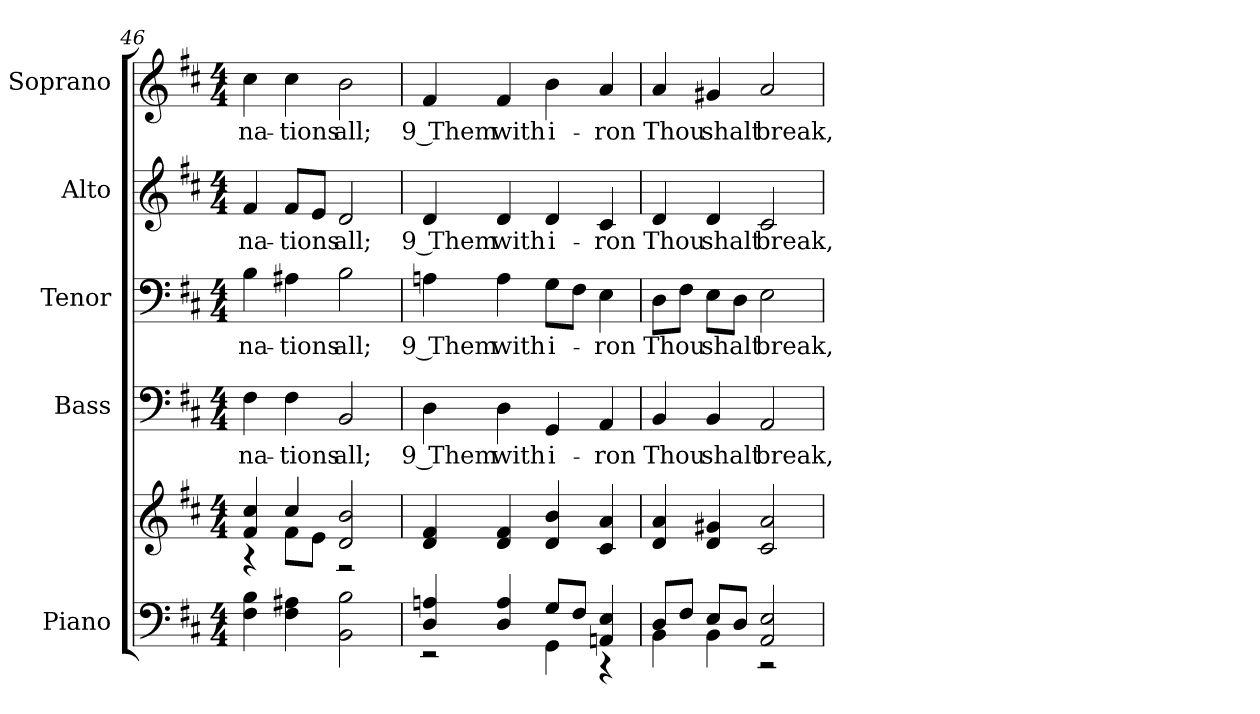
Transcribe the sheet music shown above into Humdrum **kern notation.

**kern	**kern	**kern	**text	**kern	**text	**kern	**text	**kern	**text
*part5	*part5	*part4	*part4	*part3	*part3	*part2	*part2	*part1	*part1
*staff6	*staff5	*staff4	*staff4	*staff3	*staff3	*staff2	*staff2	*staff1	*staff1
*I"Piano	*	*I"Bass	*	*I"Tenor	*	*I"Alto	*	*I"Soprano	*
*I'Pno.	*	*I'B.	*	*	*	*I'A.	*	*I'S.	*
!!LO:PB:g=z
*clefF4	*clefG2	*clefF4	*	*clefF4	*	*clefG2	*	*clefG2	*
*k[f#c#]	*k[f#c#]	*k[f#c#]	*	*k[f#c#]	*	*k[f#c#]	*	*k[f#c#]	*
*D:	*D:	*D:	*	*D:	*	*D:	*	*D:	*
*M4/4	*M4/4	*M4/4	*	*M4/4	*	*M4/4	*	*M4/4	*
=46	=46	=46	=46	=46	=46	=46	=46	=46	=46
*	*^	*	*	*	*	*	*	*	*
!	!	!	!	!LO:LY:b:color=#000000	!	!	!	!	!	!
!	!	!	!	!	!	!LO:LY:b:color=#000000	!	!	!	!
!	!	!	!	!	!	!	!	!LO:LY:b:color=#000000	!	!
!	!	!	!	!	!	!	!	!	!	!LO:LY:b:color=#000000
4F#i\ 4Bi	4f#i/ 4cc#i	4r	4F#i\	na-	4Bi\	na-	4f#i/	na-	4cc#i\	na-
!	!	!	!	!LO:LY:b:color=#000000	!	!	!	!	!	!
!	!	!	!	!	!	!LO:LY:b:color=#000000	!	!	!	!
!	!	!	!	!	!	!	!	!LO:LY:b:color=#000000	!	!
!	!	!	!	!	!	!	!	!	!	!LO:LY:b:color=#000000
4F#i\ 4A#Xi	4cc#i/	8f#i\L	4F#i\	-tions	4A#Xi\	-tions	8f#i/L	-tions	4cc#i\	-tions
.	.	8ei\J	.	.	.	.	8ei/J	.	.	.
!	!	!	!	!LO:LY:b:color=#000000	!	!	!	!	!	!
!	!	!	!	!	!	!LO:LY:b:color=#000000	!	!	!	!
!	!	!	!	!	!	!	!	!LO:LY:b:color=#000000	!	!
!	!	!	!	!	!	!	!	!	!	!LO:LY:b:color=#000000
2BBi\ 2Bi	2di/ 2bi	2r	2BBi/	all;	2Bi\	all;	2di/	all;	2bi\	all;
*	*v	*v	*	*	*	*	*	*	*	*
=47	=47	=47	=47	=47	=47	=47	=47	=47	=47
*^	*	*	*	*	*	*	*	*	*
*	*	*^	*	*	*	*	*	*	*	*
!	!	!	!	!	!LO:LY:b:color=#000000	!	!	!	!	!	!
*	*	*v	*v	*	*	*	*	*	*	*	*
*	*	*^	*	*	*	*	*	*	*	*
!	!	!	!	!	!	!	!LO:LY:b:color=#000000	!	!	!	!
*	*	*v	*v	*	*	*	*	*	*	*	*
*	*	*^	*	*	*	*	*	*	*	*
!	!	!	!	!	!	!	!	!	!LO:LY:b:color=#000000	!	!
*	*	*v	*v	*	*	*	*	*	*	*	*
*	*	*^	*	*	*	*	*	*	*	*
!	!	!	!	!	!	!	!	!	!	!	!LO:LY:b:color=#000000
*	*	*v	*v	*	*	*	*	*	*	*	*
4Di/ 4Ani	2r	4di/ 4f#i	4Di\	9 Them	4Ani\	9 Them	4di/	9 Them	4f#i/	9 Them
!	!	!	!	!LO:LY:b:color=#000000	!	!	!	!	!	!
!	!	!	!	!	!	!LO:LY:b:color=#000000	!	!	!	!
!	!	!	!	!	!	!	!	!LO:LY:b:color=#000000	!	!
!	!	!	!	!	!	!	!	!	!	!LO:LY:b:color=#000000
4Di/ 4Ai	.	4di/ 4f#i	4Di\	with	4Ai\	with	4di/	with	4f#i/	with
!	!	!	!	!LO:LY:b:color=#000000	!	!	!	!	!	!
!	!	!	!	!	!	!LO:LY:b:color=#000000	!	!	!	!
!	!	!	!	!	!	!	!	!LO:LY:b:color=#000000	!	!
!	!	!	!	!	!	!	!	!	!	!LO:LY:b:color=#000000
8Gi/L	4GGi\	4di/ 4bi	4GGi/	i-	8Gi\L	i-	4di/	i-	4bi\	i-
8F#i/J	.	.	.	.	8F#i\J	.	.	.	.	.
!	!	!	!	!LO:LY:b:color=#000000	!	!	!	!	!	!
!	!	!	!	!	!	!LO:LY:b:color=#000000	!	!	!	!
!	!	!	!	!	!	!	!	!LO:LY:b:color=#000000	!	!
!	!	!	!	!	!	!	!	!	!	!LO:LY:b:color=#000000
4AAni/ 4Ei	4r	4c#i/ 4ai	4AAi/	-ron	4Ei\	-ron	4c#i/	-ron	4ai/	-ron
=48	=48	=48	=48	=48	=48	=48	=48	=48	=48	=48
!	!	!	!	!LO:LY:b:color=#000000	!	!	!	!	!	!
!	!	!	!	!	!	!LO:LY:b:color=#000000	!	!	!	!
!	!	!	!	!	!	!	!	!LO:LY:b:color=#000000	!	!
!	!	!	!	!	!	!	!	!	!	!LO:LY:b:color=#000000
8Di/L	4BBi\	4di/ 4ai	4BBi/	Thou	8Di\L	Thou	4di/	Thou	4ai/	Thou
8F#i/J	.	.	.	.	8F#i\J	.	.	.	.	.
!	!	!	!	!LO:LY:b:color=#000000	!	!	!	!	!	!
!	!	!	!	!	!	!LO:LY:b:color=#000000	!	!	!	!
!	!	!	!	!	!	!	!	!LO:LY:b:color=#000000	!	!
!	!	!	!	!	!	!	!	!	!	!LO:LY:b:color=#000000
8Ei/L	4BBi\	4di/ 4g#Xi	4BBi/	shalt	8Ei\L	shalt	4di/	shalt	4g#Xi/	shalt
8Di/J	.	.	.	.	8Di\J	.	.	.	.	.
!	!	!	!	!LO:LY:b:color=#000000	!	!	!	!	!	!
!	!	!	!	!	!	!LO:LY:b:color=#000000	!	!	!	!
!	!	!	!	!	!	!	!	!LO:LY:b:color=#000000	!	!
!	!	!	!	!	!	!	!	!	!	!LO:LY:b:color=#000000
2AAi/ 2Ei	2r	2c#i/ 2ai	2AAi/	break,	2Ei\	break,	2c#i/	break,	2ai/	break,
*v	*v	*	*	*	*	*	*	*	*	*
=	=	=	=	=	=	=	=	=	=
*-	*-	*-	*-	*-	*-	*-	*-	*-	*-
